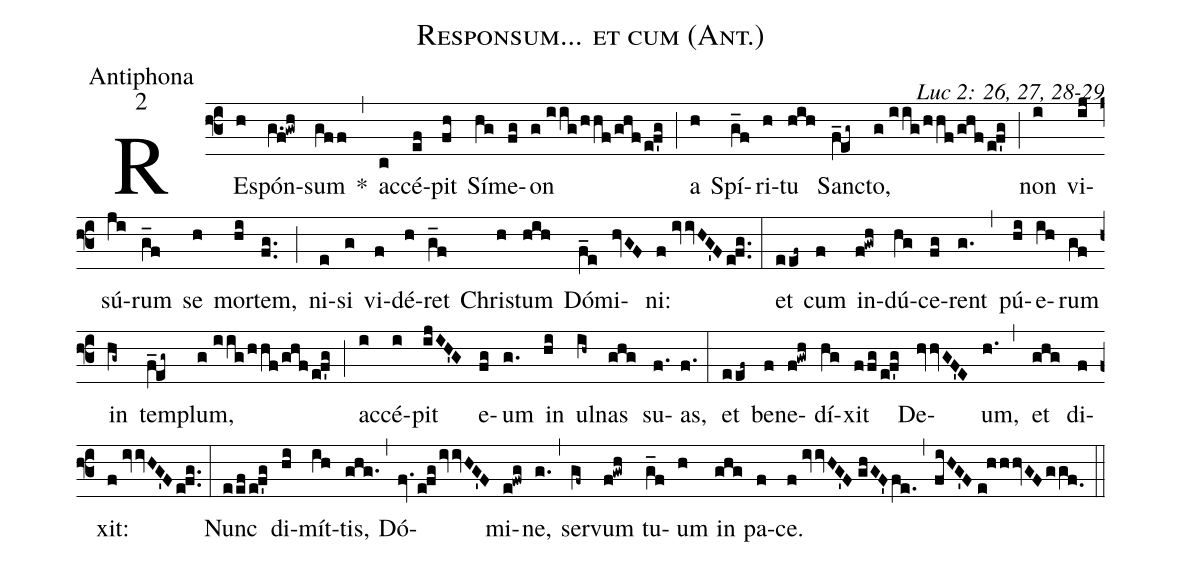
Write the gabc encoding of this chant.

name: Responsum... et cum (Ant.);
office-part: Antiphona;
mode: 2;
commentary: Luc 2: 26, 27, 28-29;
%%
(f3) RE(h)spón(g.f!gwh)sum(gff) *(,) ac(c)cé(ef)pit(fh) Sí(hg)me(fg)on(g//iig/hhf/ghf/e!f'g) (;) a(h) Spí(g_f)ri(h)tu(hih) Sanc(f_V!eg~)to,(g//iig/hhf/ghf/e!f'g) (;) non(i) vi(ij)sú(ji)rum(g_f) se(h) mor(hi)tem,(fg..) (;) ni(e)si(g) vi(f)dé(h)ret(g_f) Chris(h)tum(hih) Dó(f_e)mi(hvGF)ni:(f//ivvHG'F/e!fg..) (:)
et(eef~) cum(f) in(f!gwh)dú(hg)ce(fg)rent(g.) (,) pú(hi)e(ih)rum(gf) in(hg~) tem(f_V!eg~)plum,(g//iig/hhf/ghf/e!f'g) (;) ac(i)cé(i)pit(ijIH'G) e(fg)um(g.) in(hi) ul(ih~)nas(ghg) su(f.)as,(f.) (:)
et(eef~) be(f)ne(f!gwh)dí(hg)xit(ffg/e!f'g) De(hvvGF'E)um,(h.) (,) et(ghg) di(f)xit:(f//ivvHG'Fe!fg..) (:)
Nunc(eef/e!f'g) di(hi)mít(ih)tis,(ghg.) (,) Dó(fv.e!fg/ivvHG'F)mi(e!fwg)ne,(g.) (,) ser(gf~)vum(f!gwh) tu(g_f)um(h) in(ghg) pa(f)ce.(f//ivvHG'F//ghGF'fe.) (,) (fiHG'F//e!hhhvGFggf.0) (::)
